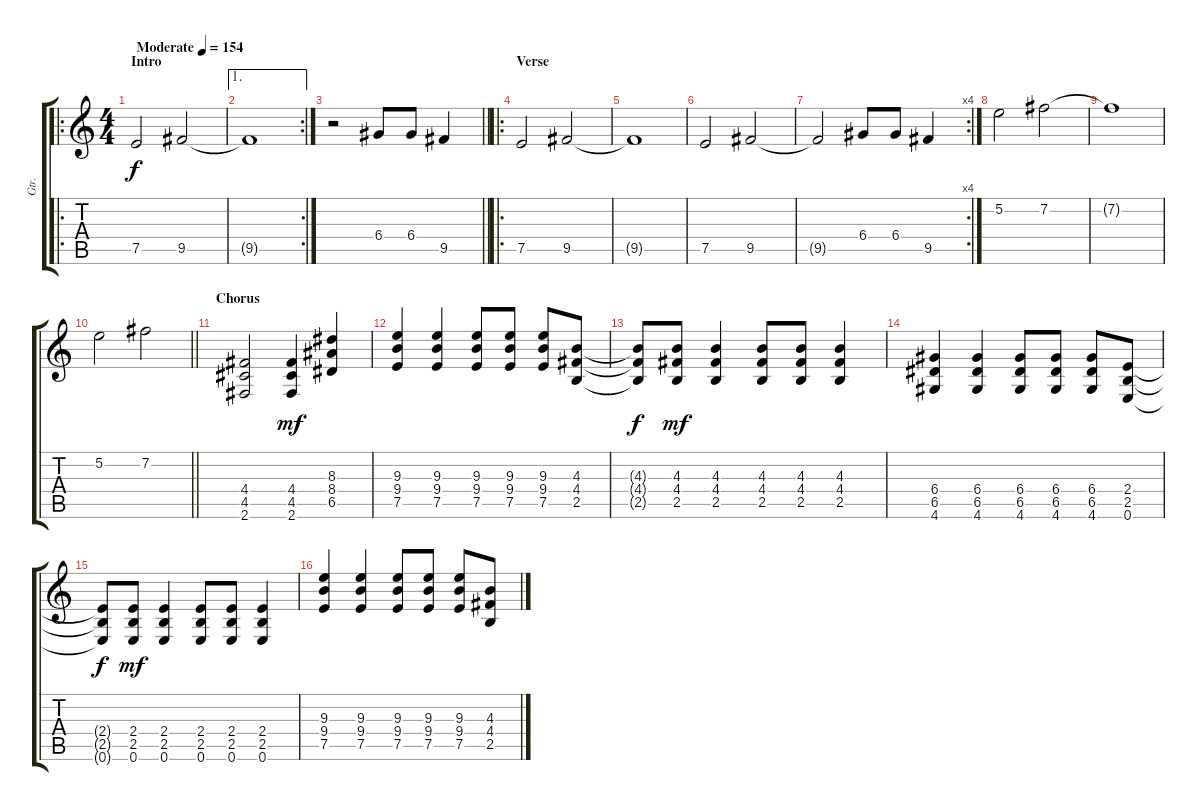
\track ("Gtr." "Gtr.") {instrument overdrivenguitar}
\staff {score tabs}
\tuning (E4 B3 G3 D3 A2 E2) {hide}
\ro
\ts (4 4)
\section ("" "Intro")
\tempo (154 "Moderate")
\clef g2
\ks c
7.5.2{dy f instrument overdrivenguitar} 9.5.2 |
\ae 1
\rc 2
9.5{t}.1 |
\barLineRight lightlight
r.2 6.4.8 6.4.8 9.5.4 |
\ro
\section ("" "Verse")
7.5.2 9.5.2 |
9.5{t}.1 |
7.5.2 9.5.2 |
\rc 4
9.5{t}.2 6.4.8 6.4.8 9.5.4 |
5.2.2 7.2.2 |
7.2{t}.1 |
\barLineRight lightlight
5.2.2 7.2.2 |
\section ("" "Chorus")
(4.4 4.5 2.6).2 (4.4 4.5 2.6).4{dy mf} (8.3 8.4 6.5).4 |
(9.3 9.4 7.5).4 (9.3 9.4 7.5).4 (9.3 9.4 7.5).8 (9.3 9.4 7.5).8 (9.3 9.4 7.5).8 (4.3 4.4 2.5).8 |
(4.3{t} 4.4{t} 2.5{t}).8{dy f} (4.3 4.4 2.5).8{dy mf} (4.3 4.4 2.5).4 (4.3 4.4 2.5).8 (4.3 4.4 2.5).8 (4.3 4.4 2.5).4 |
(6.4 6.5 4.6).4 (6.4 6.5 4.6).4 (6.4 6.5 4.6).8 (6.4 6.5 4.6).8 (6.4 6.5 4.6).8 (2.4 2.5 0.6).8 |
(2.4{t} 2.5{t} 0.6{t}).8{dy f} (2.4 2.5 0.6).8{dy mf} (2.4 2.5 0.6).4 (2.4 2.5 0.6).8 (2.4 2.5 0.6).8 (2.4 2.5 0.6).4 |
(9.3 9.4 7.5).4 (9.3 9.4 7.5).4 (9.3 9.4 7.5).8 (9.3 9.4 7.5).8 (9.3 9.4 7.5).8 (4.3 4.4 2.5).8
